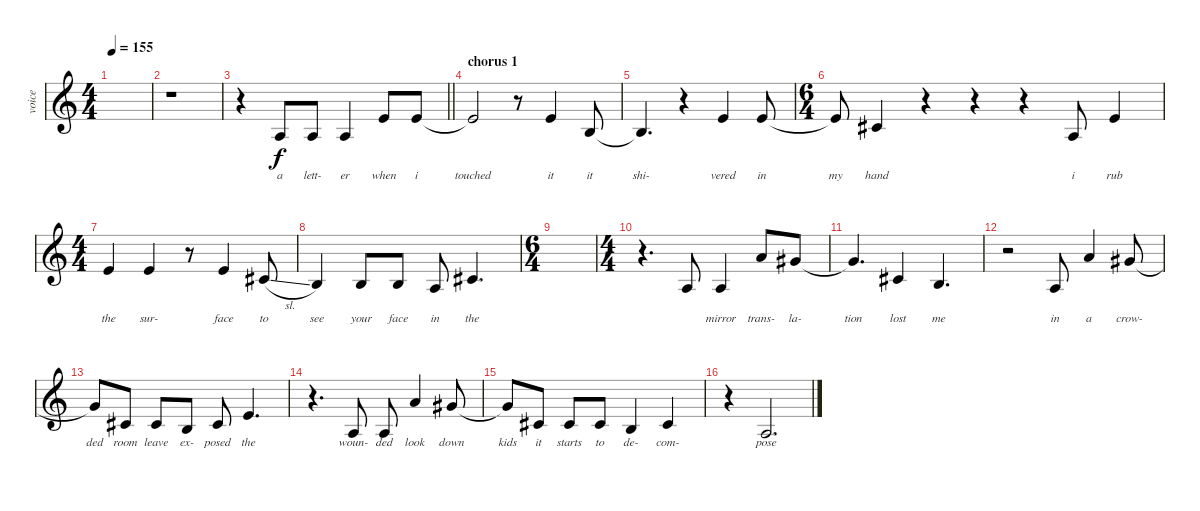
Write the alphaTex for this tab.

\track ("voice" "voice") {instrument altosax}
\staff {score}
\tuning (E4 B3 G3 D3 A2 E2) {hide}
\ts (4 4)
\tempo 155
\clef g2
\ks c
|
r.1 |
\barLineRight lightlight
r.4 2.3.8{lyrics (0 "a") lyrics (1 "") lyrics (2 "") lyrics (3 "") lyrics (4 "")} 2.3.8{lyrics (0 "lett-") lyrics (1 "") lyrics (2 "") lyrics (3 "") lyrics (4 "")} 2.3.4{lyrics (0 "er") lyrics (1 "") lyrics (2 "") lyrics (3 "") lyrics (4 "")} 0.1.8{lyrics (0 "when") lyrics (1 "") lyrics (2 "") lyrics (3 "") lyrics (4 "")} 0.1.8{lyrics (0 "i") lyrics (1 "") lyrics (2 "") lyrics (3 "") lyrics (4 "")} |
\section ("" "chorus 1")
0.1{t}.2{lyrics (0 "touched") lyrics (1 "") lyrics (2 "") lyrics (3 "") lyrics (4 "")} r.8 0.1.4{lyrics (0 "it") lyrics (1 "") lyrics (2 "") lyrics (3 "") lyrics (4 "")} 0.2.8{lyrics (0 "it") lyrics (1 "") lyrics (2 "") lyrics (3 "") lyrics (4 "")} |
0.2{t}.4{d lyrics (0 "shi-") lyrics (1 "") lyrics (2 "") lyrics (3 "") lyrics (4 "")} r.4 0.1.4{lyrics (0 "vered") lyrics (1 "") lyrics (2 "") lyrics (3 "") lyrics (4 "")} 0.1.8{lyrics (0 "in") lyrics (1 "") lyrics (2 "") lyrics (3 "") lyrics (4 "")} |
\ts (6 4)
0.1{t}.8{lyrics (0 "my") lyrics (1 "") lyrics (2 "") lyrics (3 "") lyrics (4 "")} 2.2.4{lyrics (0 "hand") lyrics (1 "") lyrics (2 "") lyrics (3 "") lyrics (4 "")} r.4 r.4 r.4 2.3.8{lyrics (0 "i") lyrics (1 "") lyrics (2 "") lyrics (3 "") lyrics (4 "")} 0.1.4{lyrics (0 "rub") lyrics (1 "") lyrics (2 "") lyrics (3 "") lyrics (4 "")} |
\ts (4 4)
0.1.4{lyrics (0 "the") lyrics (1 "") lyrics (2 "") lyrics (3 "") lyrics (4 "")} 0.1.4{lyrics (0 "sur-") lyrics (1 "") lyrics (2 "") lyrics (3 "") lyrics (4 "")} r.8 0.1.4{lyrics (0 "face") lyrics (1 "") lyrics (2 "") lyrics (3 "") lyrics (4 "")} 2.2{sl}.8{lyrics (0 "to") lyrics (1 "") lyrics (2 "") lyrics (3 "") lyrics (4 "")} |
0.2.4{lyrics (0 "see") lyrics (1 "") lyrics (2 "") lyrics (3 "") lyrics (4 "")} 0.2.8{lyrics (0 "your") lyrics (1 "") lyrics (2 "") lyrics (3 "") lyrics (4 "")} 0.2.8{lyrics (0 "face") lyrics (1 "") lyrics (2 "") lyrics (3 "") lyrics (4 "")} 2.3.8{lyrics (0 "in") lyrics (1 "") lyrics (2 "") lyrics (3 "") lyrics (4 "")} 2.2.4{d lyrics (0 "the") lyrics (1 "") lyrics (2 "") lyrics (3 "") lyrics (4 "")} |
\ts (6 4)
|
\ts (4 4)
r.4{d} 2.3.8{lyrics (0 "") lyrics (1 "") lyrics (2 "") lyrics (3 "") lyrics (4 "")} 2.3.4{lyrics (0 "mirror") lyrics (1 "") lyrics (2 "") lyrics (3 "") lyrics (4 "")} 5.1.8{lyrics (0 "trans-") lyrics (1 "") lyrics (2 "") lyrics (3 "") lyrics (4 "")} 4.1.8{lyrics (0 "la-") lyrics (1 "") lyrics (2 "") lyrics (3 "") lyrics (4 "")} |
4.1{t}.4{d lyrics (0 "tion") lyrics (1 "") lyrics (2 "") lyrics (3 "") lyrics (4 "")} 2.2.4{lyrics (0 "lost") lyrics (1 "") lyrics (2 "") lyrics (3 "") lyrics (4 "")} 0.2.4{d lyrics (0 "me") lyrics (1 "") lyrics (2 "") lyrics (3 "") lyrics (4 "")} |
r.2 2.3.8{lyrics (0 "in") lyrics (1 "") lyrics (2 "") lyrics (3 "") lyrics (4 "")} 5.1.4{lyrics (0 "a") lyrics (1 "") lyrics (2 "") lyrics (3 "") lyrics (4 "")} 4.1.8{lyrics (0 "crow-") lyrics (1 "") lyrics (2 "") lyrics (3 "") lyrics (4 "")} |
4.1{t}.8{lyrics (0 "ded") lyrics (1 "") lyrics (2 "") lyrics (3 "") lyrics (4 "")} 2.2.8{lyrics (0 "room") lyrics (1 "") lyrics (2 "") lyrics (3 "") lyrics (4 "")} 2.2.8{lyrics (0 "leave") lyrics (1 "") lyrics (2 "") lyrics (3 "") lyrics (4 "")} 0.2.8{lyrics (0 "ex-") lyrics (1 "") lyrics (2 "") lyrics (3 "") lyrics (4 "")} 2.2.8{lyrics (0 "posed") lyrics (1 "") lyrics (2 "") lyrics (3 "") lyrics (4 "")} 5.2.4{d lyrics (0 "the") lyrics (1 "") lyrics (2 "") lyrics (3 "") lyrics (4 "")} |
r.4{d} 2.3.8{lyrics (0 "woun-") lyrics (1 "") lyrics (2 "") lyrics (3 "") lyrics (4 "")} 2.3.8{lyrics (0 "ded") lyrics (1 "") lyrics (2 "") lyrics (3 "") lyrics (4 "")} 5.1.4{lyrics (0 "look") lyrics (1 "") lyrics (2 "") lyrics (3 "") lyrics (4 "")} 4.1.8{lyrics (0 "down") lyrics (1 "") lyrics (2 "") lyrics (3 "") lyrics (4 "")} |
4.1{t}.8{lyrics (0 "kids") lyrics (1 "") lyrics (2 "") lyrics (3 "") lyrics (4 "")} 2.2.8{lyrics (0 "it") lyrics (1 "") lyrics (2 "") lyrics (3 "") lyrics (4 "")} 2.2.8{lyrics (0 "starts") lyrics (1 "") lyrics (2 "") lyrics (3 "") lyrics (4 "")} 2.2.8{lyrics (0 "to") lyrics (1 "") lyrics (2 "") lyrics (3 "") lyrics (4 "")} 0.2.4{lyrics (0 "de-") lyrics (1 "") lyrics (2 "") lyrics (3 "") lyrics (4 "")} 2.2.4{lyrics (0 "com-") lyrics (1 "") lyrics (2 "") lyrics (3 "") lyrics (4 "")} |
r.4 2.3.2{d lyrics (0 "pose") lyrics (1 "") lyrics (2 "") lyrics (3 "") lyrics (4 "")}
